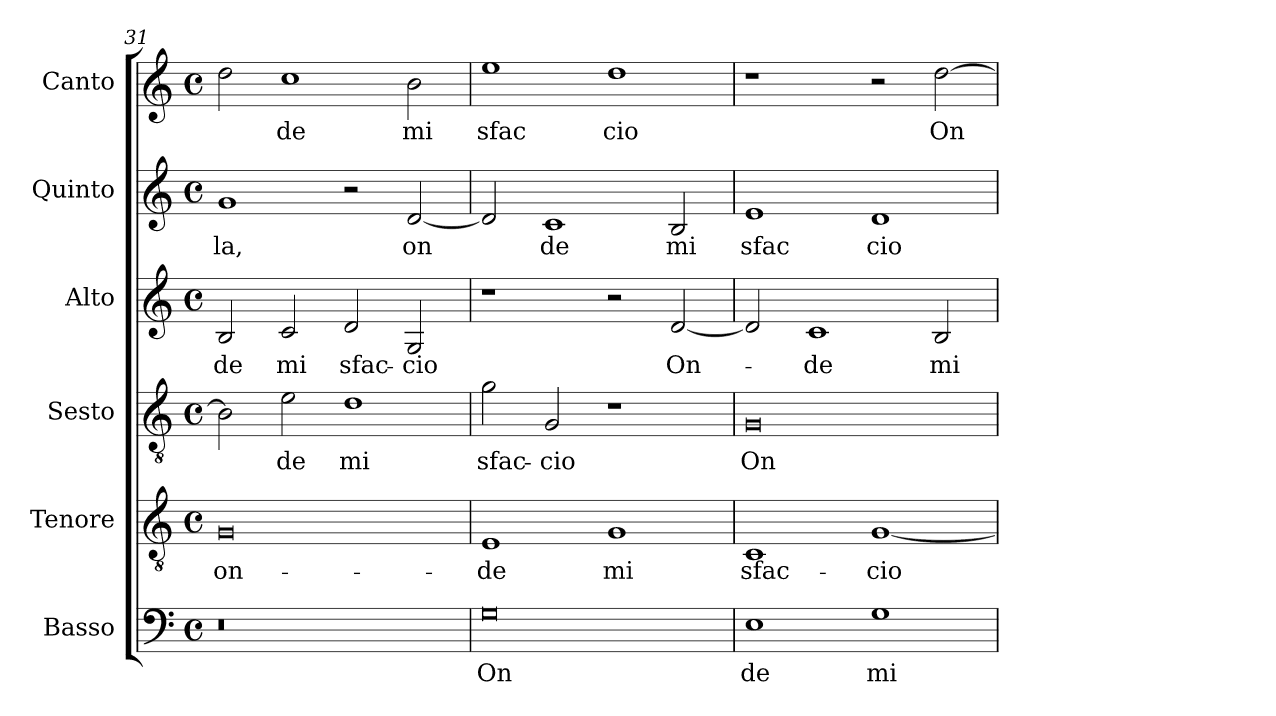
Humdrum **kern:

**kern	**text	**kern	**text	**kern	**text	**kern	**text	**kern	**text	**kern	**text
*part6	*part6	*part5	*part5	*part4	*part4	*part3	*part3	*part2	*part2	*part1	*part1
*staff6	*staff6	*staff5	*staff5	*staff4	*staff4	*staff3	*staff3	*staff2	*staff2	*staff1	*staff1
*I"Basso	*	*I"Tenore	*	*I"Sesto	*	*I"Alto	*	*I"Quinto	*	*I"Canto	*
*clefF4	*	*clefGv2	*	*clefGv2	*	*clefG2	*	*clefG2	*	*clefG2	*
*M4/4	*	*M4/4	*	*M4/4	*	*M4/4	*	*M4/4	*	*M4/4	*
*met(c)	*	*met(c)	*	*met(c)	*	*met(c)	*	*met(c)	*	*met(c)	*
=31	=31	=31	=31	=31	=31	=31	=31	=31	=31	=31	=31
!	!	!	!LO:LY:b:cj	!	!	!	!LO:LY:b:cj	!	!LO:LY:b:cj	!	!
0r	.	0G	on-	2B\]	.	2B/	-de	1g	la,	2dd\	.
!	!	!	!	!	!LO:LY:b:cj	!	!LO:LY:b:cj	!	!	!	!LO:LY:b:cj
.	.	.	.	2e\	-de	2c/	mi	.	.	1cc	de
!	!	!	!	!	!LO:LY:b:cj	!	!LO:LY:b:cj	!	!	!	!
.	.	.	.	1d	mi	2d/	sfac-	2r	.	.	.
!	!	!	!	!	!	!	!LO:LY:b:cj	!	!LO:LY:b:cj	!	!LO:LY:b:cj
.	.	.	.	.	.	2G/	-cio	[<2d/	on	2b\	mi
=32	=32	=32	=32	=32	=32	=32	=32	=32	=32	=32	=32
!	!LO:LY:b:cj	!	!LO:LY:b:cj	!	!LO:LY:b:cj	!	!	!	!	!	!LO:LY:b:cj
0G	On	1E	-de	2g\	sfac-	1r	.	2d/]	.	1ee	sfac
!	!	!	!	!	!LO:LY:b:cj	!	!	!	!LO:LY:b:cj	!	!
.	.	.	.	2G/	-cio	.	.	1c	de	.	.
!	!	!	!LO:LY:b:cj	!	!	!	!	!	!	!	!LO:LY:b:cj
.	.	1G	mi	1r	.	2r	.	.	.	1dd	cio
!	!	!	!	!	!	!	!LO:LY:b	!	!LO:LY:b:cj	!	!
.	.	.	.	.	.	[<2d/	On-	2B/	mi	.	.
=33	=33	=33	=33	=33	=33	=33	=33	=33	=33	=33	=33
!	!LO:LY:b:cj	!	!LO:LY:b:cj	!	!LO:LY:b:cj	!	!	!	!LO:LY:b:cj	!	!
1E	de	1C	sfac-	0G	On-	2d/]	.	1e	sfac	1r	.
!	!	!	!	!	!	!	!LO:LY:b:cj	!	!	!	!
.	.	.	.	.	.	1c	-de	.	.	.	.
!	!LO:LY:b:cj	!	!LO:LY:b:cj	!	!	!	!	!	!LO:LY:b:cj	!	!
1G	mi	[<1G	-cio	.	.	.	.	1d	cio	2r	.
!	!	!	!	!	!	!	!LO:LY:b:cj	!	!	!	!LO:LY:b
.	.	.	.	.	.	2B/	mi	.	.	[>2dd\	On
=	=	=	=	=	=	=	=	=	=	=	=
*-	*-	*-	*-	*-	*-	*-	*-	*-	*-	*-	*-
